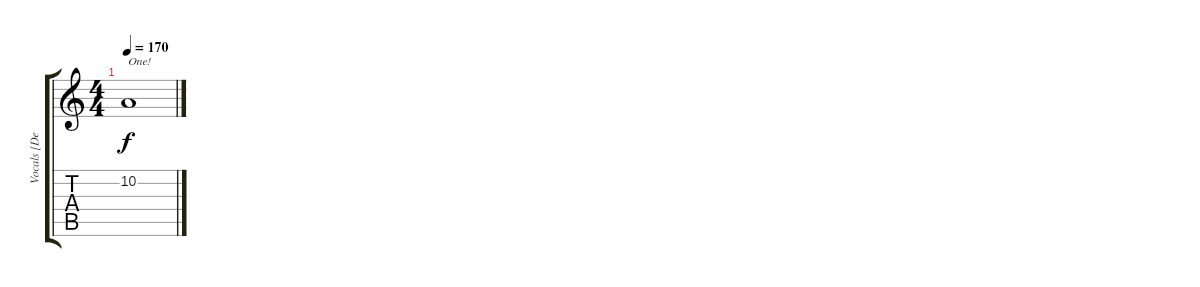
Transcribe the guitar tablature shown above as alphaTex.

\track ("Vocals [Dexter]" "Vocals [De") {instrument lead5charang}
\staff {score tabs}
\tuning (E4 B3 G3 D3 A2 E2) {hide}
\ts (4 4)
\tempo 170
\clef g2
\ks c
10.2.1{txt "One!" dy f}
